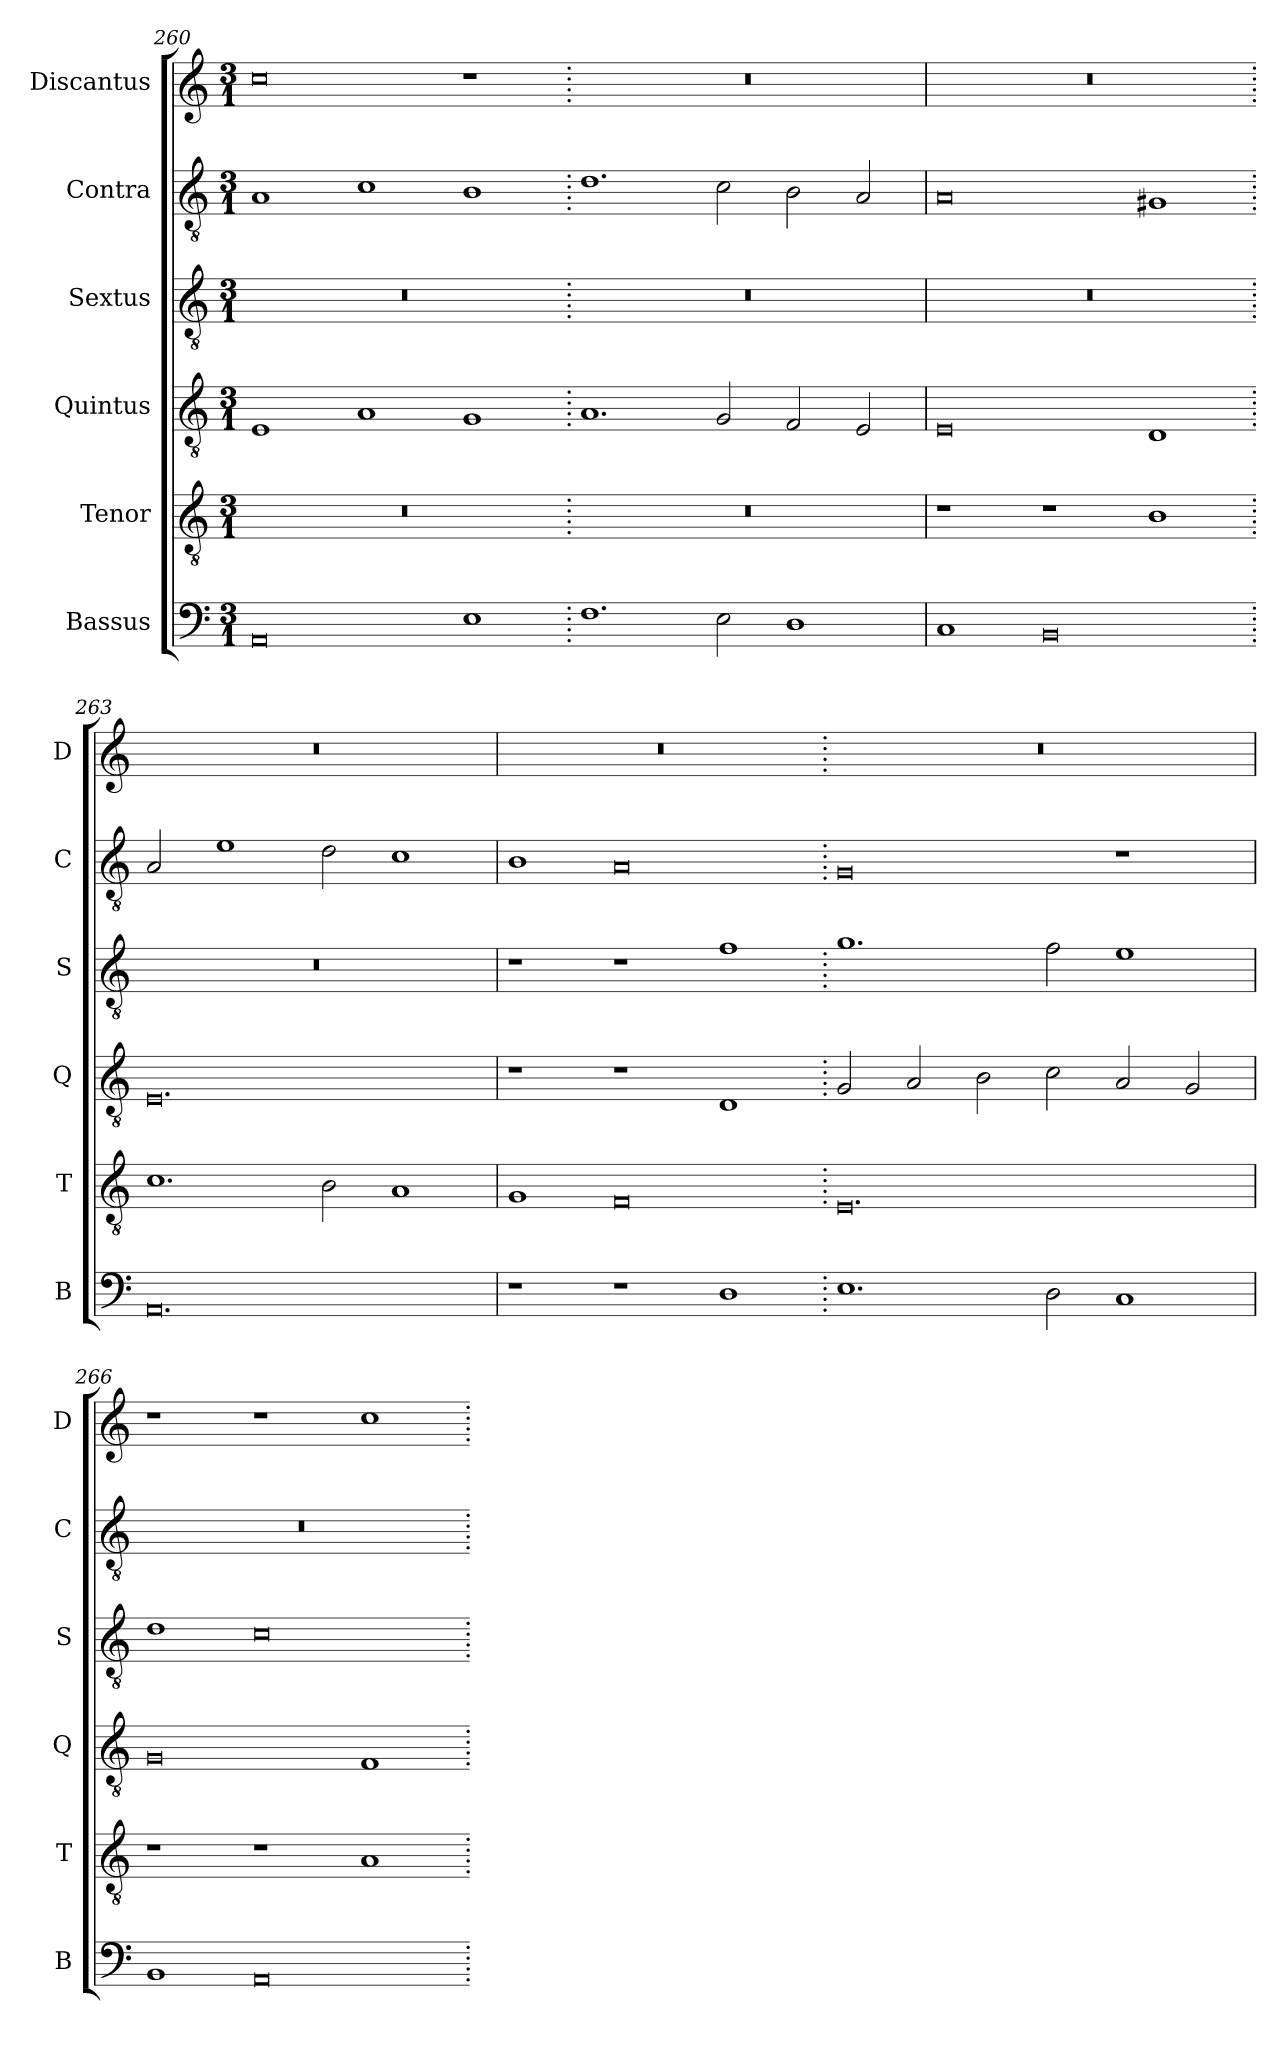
**kern	**kern	**kern	**kern	**kern	**kern
*part6	*part5	*part4	*part3	*part2	*part1
*staff6	*staff5	*staff4	*staff3	*staff2	*staff1
*I"Bassus	*I"Tenor	*I"Quintus	*I"Sextus	*I"Contra	*I"Discantus
*I'B	*I'T	*I'Q	*I'S	*I'C	*I'D
*clefF4	*clefGv2	*clefGv2	*clefGv2	*clefGv2	*clefG2
*k[]	*k[]	*k[]	*k[]	*k[]	*k[]
*M3/1	*M3/1	*M3/1	*M3/1	*M3/1	*M3/1
=260	=260	=260	=260	=260	=260
0AA	0.r	1E	0.r	1A	0cc
.	.	1A	.	1c	.
1E	.	1G	.	1B	1r
=261.	=261.	=261.	=261.	=261.	=261.
1.F	0.r	1.A	0.r	1.d	0.r
2E\	.	2G/	.	2c\	.
1D	.	2F/	.	2B\	.
.	.	2E/	.	2A/	.
=262	=262	=262	=262	=262	=262
1C	1r	0E	0.r	0A	0.r
0BB	1r	.	.	.	.
.	1B	1D	.	1G#X	.
=263.	=263.	=263.	=263.	=263.	=263.
0.AA	1.c	0.E	0.r	2A/	0.r
.	.	.	.	1e	.
.	2B\	.	.	2d\	.
.	1A	.	.	1c	.
=264	=264	=264	=264	=264	=264
1r	1G	1r	1r	1B	0.r
1r	0F	1r	1r	0A	.
1D	.	1D	1f	.	.
=265.	=265.	=265.	=265.	=265.	=265.
1.E	0.E	2G/	1.g	0G	0.r
.	.	2A/	.	.	.
.	.	2B\	.	.	.
2D\	.	2c\	2f\	.	.
1C	.	2A/	1e	1r	.
.	.	2G/	.	.	.
=266	=266	=266	=266	=266	=266
1BB	1r	0G	1d	0.r	1r
0AA	1r	.	0c	.	1r
.	1A	1F	.	.	1cc
=.	=.	=.	=.	=.	=.
*-	*-	*-	*-	*-	*-
